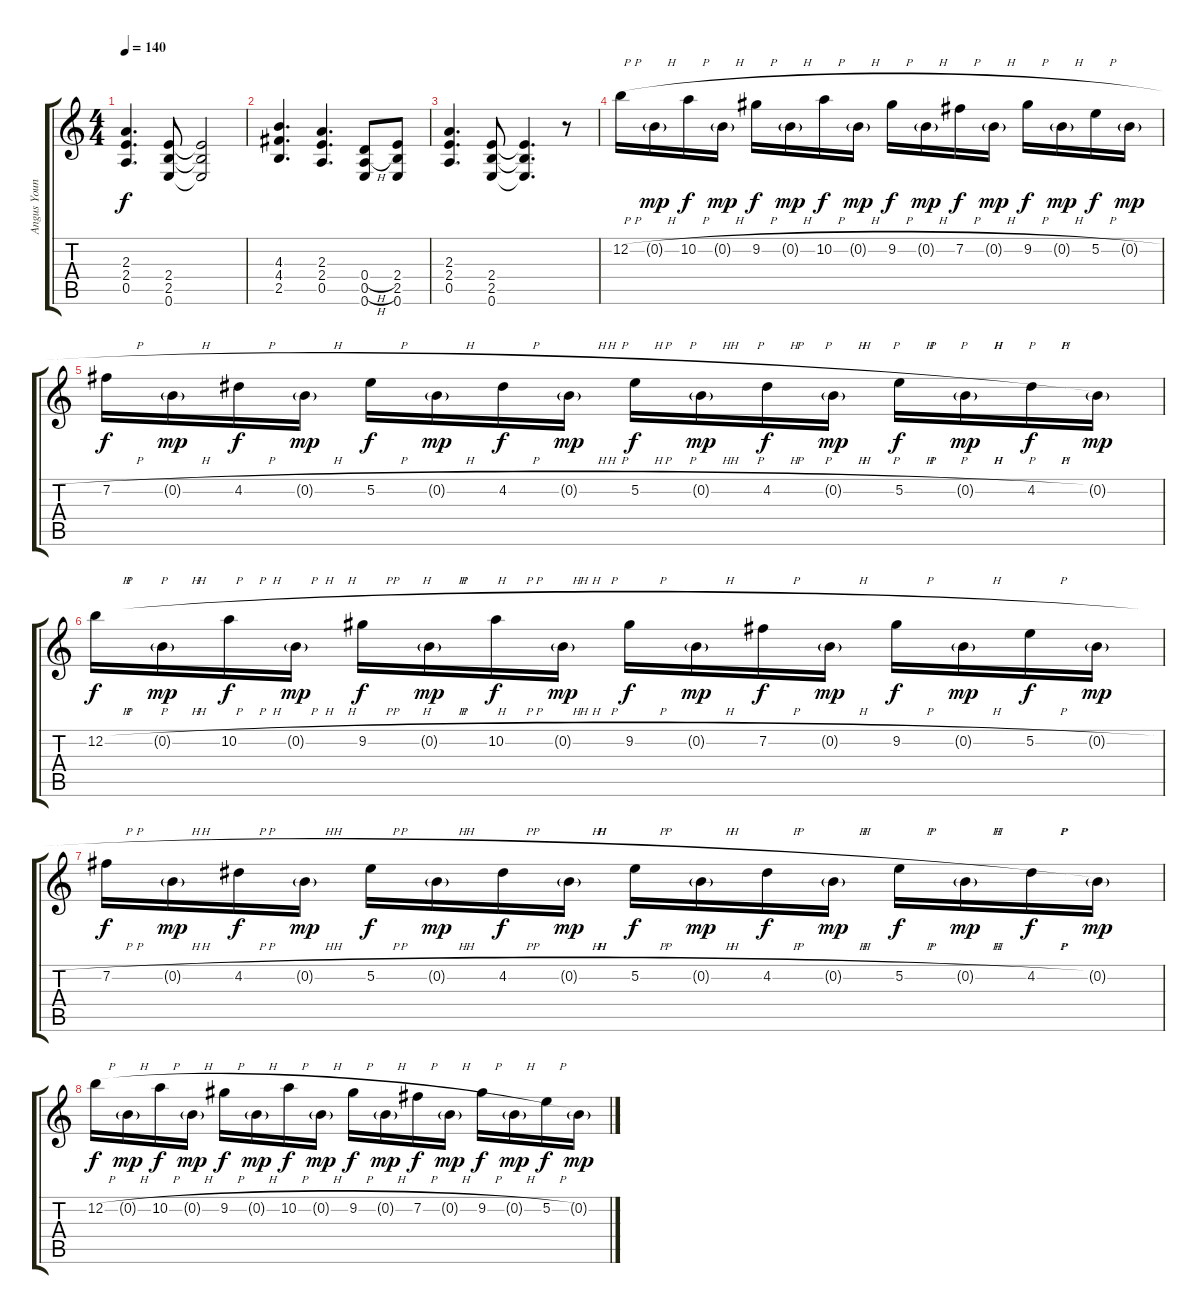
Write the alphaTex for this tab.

\track ("Angus Young - Lead Guitar" "Angus Youn") {instrument distortionguitar}
\staff {score tabs}
\tuning (E4 B3 G3 D3 A2 E2) {hide}
\ts (4 4)
\tempo 140
\clef g2
\ks c
(2.3 2.4 0.5).4{d dy f} (2.4 2.5 0.6).8 (2.4{t} 2.5{t} 0.6{t}).2 |
(4.3 4.4 2.5).4{d} (2.3 2.4 0.5).4{d} (0.4{h} 0.5{h} 0.6).8 (2.4 2.5 0.6).8 |
(2.3 2.4 0.5).4{d} (2.4 2.5 0.6).8 (2.4{t} 2.5{t} 0.6{t}).4{d} r.8 |
12.2{h}.16 0.2{h g}.16{dy mp} 10.2{h}.16{dy f} 0.2{h g}.16{dy mp} 9.2{h}.16{dy f} 0.2{h g}.16{dy mp} 10.2{h}.16{dy f} 0.2{h g}.16{dy mp} 9.2{h}.16{dy f} 0.2{h g}.16{dy mp} 7.2{h}.16{dy f} 0.2{h g}.16{dy mp} 9.2{h}.16{dy f} 0.2{h g}.16{dy mp} 5.2{h}.16{dy f} 0.2{h g}.16{dy mp} |
7.2{h}.16{dy f} 0.2{h g}.16{dy mp} 4.2{h}.16{dy f} 0.2{h g}.16{dy mp} 5.2{h}.16{dy f} 0.2{h g}.16{dy mp} 4.2{h}.16{dy f} 0.2{h g}.16{dy mp} 5.2{h}.16{dy f} 0.2{h g}.16{dy mp} 4.2{h}.16{dy f} 0.2{h g}.16{dy mp} 5.2{h}.16{dy f} 0.2{h g}.16{dy mp} 4.2{h}.16{dy f} 0.2{g}.16{dy mp} |
12.2{h}.16{dy f} 0.2{h g}.16{dy mp} 10.2{h}.16{dy f} 0.2{h g}.16{dy mp} 9.2{h}.16{dy f} 0.2{h g}.16{dy mp} 10.2{h}.16{dy f} 0.2{h g}.16{dy mp} 9.2{h}.16{dy f} 0.2{h g}.16{dy mp} 7.2{h}.16{dy f} 0.2{h g}.16{dy mp} 9.2{h}.16{dy f} 0.2{h g}.16{dy mp} 5.2{h}.16{dy f} 0.2{h g}.16{dy mp} |
7.2{h}.16{dy f} 0.2{h g}.16{dy mp} 4.2{h}.16{dy f} 0.2{h g}.16{dy mp} 5.2{h}.16{dy f} 0.2{h g}.16{dy mp} 4.2{h}.16{dy f} 0.2{h g}.16{dy mp} 5.2{h}.16{dy f} 0.2{h g}.16{dy mp} 4.2{h}.16{dy f} 0.2{h g}.16{dy mp} 5.2{h}.16{dy f} 0.2{h g}.16{dy mp} 4.2{h}.16{dy f} 0.2{g}.16{dy mp} |
12.2{h}.16{dy f} 0.2{h g}.16{dy mp} 10.2{h}.16{dy f} 0.2{h g}.16{dy mp} 9.2{h}.16{dy f} 0.2{h g}.16{dy mp} 10.2{h}.16{dy f} 0.2{h g}.16{dy mp} 9.2{h}.16{dy f} 0.2{h g}.16{dy mp} 7.2{h}.16{dy f} 0.2{h g}.16{dy mp} 9.2{h}.16{dy f} 0.2{h g}.16{dy mp} 5.2{h}.16{dy f} 0.2{h g}.16{dy mp}
